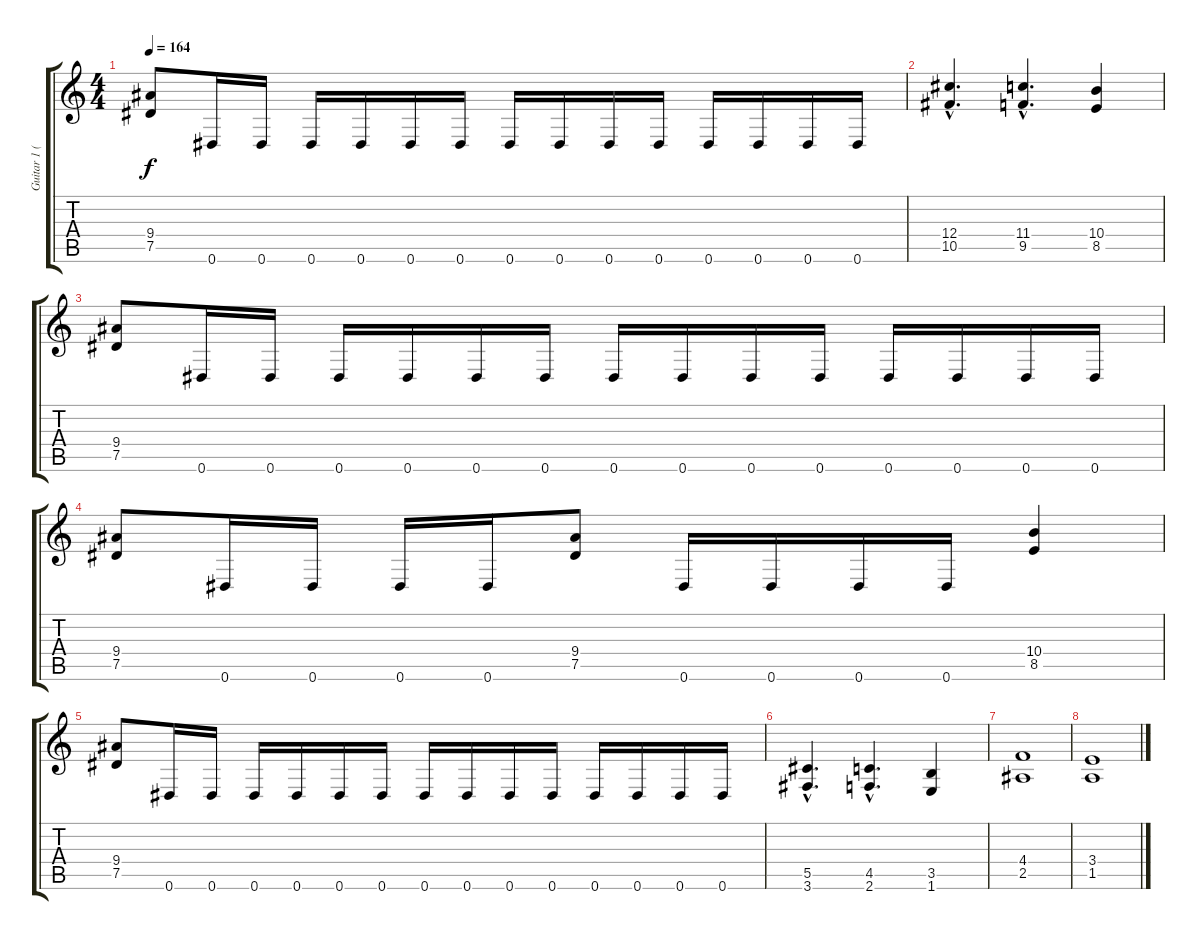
\track ("Guitar 1 (Jeff)" "Guitar 1 (") {instrument distortionguitar}
\staff {score tabs}
\tuning (Eb4 Bb3 Gb3 Db3 Ab2 Eb2) {hide}
\ts (4 4)
\tempo 164
\clef g2
\ks c
(9.4 7.5).8{dy f} 0.6.16 0.6.16 0.6.16 0.6.16 0.6.16 0.6.16 0.6.16 0.6.16 0.6.16 0.6.16 0.6.16 0.6.16 0.6.16 0.6.16 |
(12.4{hac} 10.5{hac}).4{d} (11.4{hac} 9.5{hac}).4{d} (10.4 8.5).4 |
(9.4 7.5).8 0.6.16 0.6.16 0.6.16 0.6.16 0.6.16 0.6.16 0.6.16 0.6.16 0.6.16 0.6.16 0.6.16 0.6.16 0.6.16 0.6.16 |
(9.4 7.5).8 0.6.16 0.6.16 0.6.16 0.6.16 (9.4 7.5).8 0.6.16 0.6.16 0.6.16 0.6.16 (10.4 8.5).4 |
(9.4 7.5).8 0.6.16 0.6.16 0.6.16 0.6.16 0.6.16 0.6.16 0.6.16 0.6.16 0.6.16 0.6.16 0.6.16 0.6.16 0.6.16 0.6.16 |
(5.5{hac} 3.6{hac}).4{d} (4.5{hac} 2.6{hac}).4{d} (3.5 1.6).4 |
(4.4 2.5).1 |
(3.4 1.5).1
